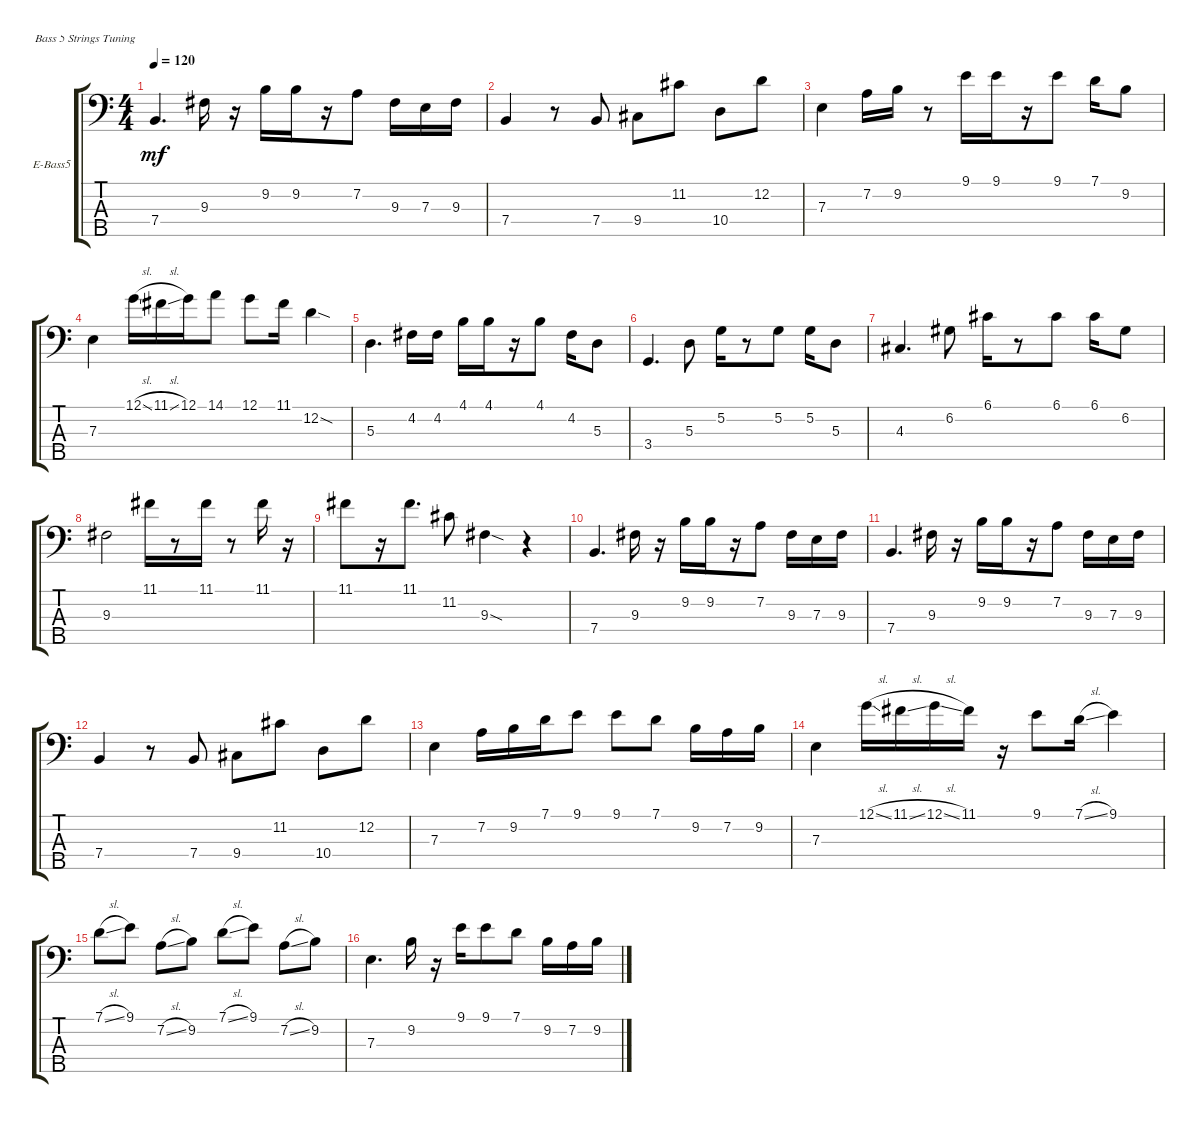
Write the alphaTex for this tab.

\defaultSystemsLayout 4
\bracketExtendMode groupsimilarinstruments
\firstSystemTrackNameOrientation horizontal
\otherSystemsTrackNameOrientation horizontal
\track ("Electric Bass" "E-Bass5") {instrument electricbassfinger}
\staff {score tabs}
\tuning (G2 D2 A1 E1 B0)
\ts (4 4)
\tempo 120
\clef f4
\ks c
7.4.4{d dy mf} 9.3.16 r.16 9.2.16 9.2.16 r.16 7.2.8 9.3.16 7.3.16 9.3.16 |
7.4.4 r.8 7.4.8 9.4.8 11.2.8 10.4.8 12.2.8 |
7.3.4 7.2.16 9.2.16 r.8 9.1.16 9.1.16 r.16 9.1.8 7.1.16 9.2.8 |
7.3.4 12.1{sl}.16 11.1{sl}.16 12.1.16 14.1.8 12.1.8 11.1.16 12.2{sod}.4 |
5.3.4{d} 4.2.16 4.2.16 4.1.16 4.1.16 r.16 4.1.8 4.2.16 5.3.8 |
3.4.4{d} 5.3.8 5.2.16 r.8 5.2.8 5.2.16 5.3.8 |
4.3.4{d} 6.2.8 6.1.16 r.8 6.1.8 6.1.16 6.2.8 |
9.3.2 11.1.16 r.8 11.1.16 r.8 11.1.16 r.16 |
11.1.8 r.16 11.1.8{d} 11.2.8 9.3{sod}.4 r.4 |
7.4.4{d} 9.3.16 r.16 9.2.16 9.2.16 r.16 7.2.8 9.3.16 7.3.16 9.3.16 |
7.4.4{d} 9.3.16 r.16 9.2.16 9.2.16 r.16 7.2.8 9.3.16 7.3.16 9.3.16 |
7.4.4 r.8 7.4.8 9.4.8 11.2.8 10.4.8 12.2.8 |
7.3.4 7.2.16 9.2.16 7.1.16 9.1.8 9.1.8 7.1.8 9.2.16 7.2.16 9.2.16 |
7.3.4 12.1{sl}.16 11.1{sl}.16 12.1{sl}.16 11.1.16 r.16 9.1.8 7.1{sl}.16 9.1.4 |
7.1{sl}.8 9.1.8 7.2{sl}.8 9.2.8 7.1{sl}.8 9.1.8 7.2{sl}.8 9.2.8 |
7.3.4{d} 9.2.16 r.16 9.1.16 9.1.8 7.1.8 9.2.16 7.2.16 9.2.16
